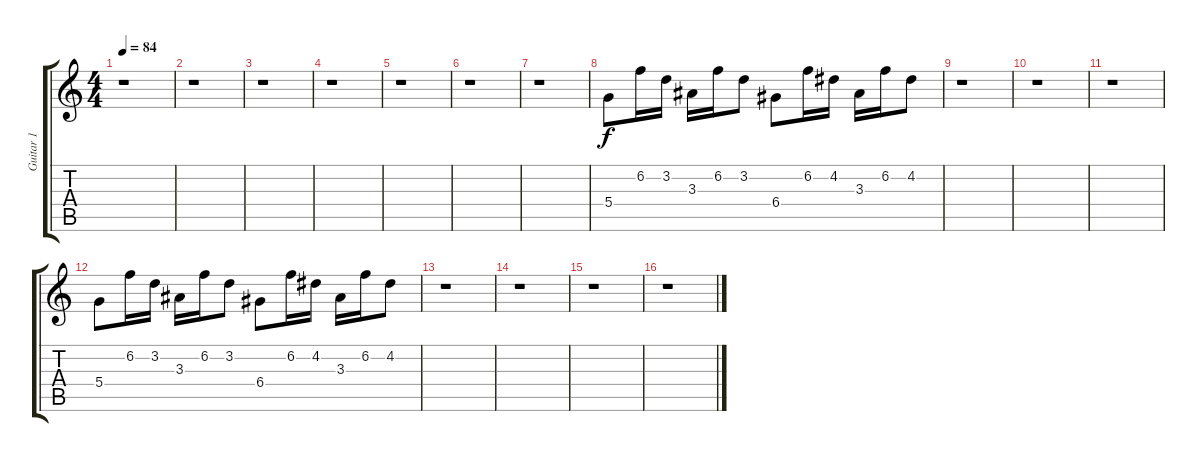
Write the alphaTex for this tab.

\track ("Guitar 1" "Guitar 1") {instrument acousticguitarsteel}
\staff {score tabs}
\tuning (E4 B3 G3 D3 A2 E2) {hide}
\ts (4 4)
\tempo 84
\clef g2
\ks c
r.1{dy f} |
r.1 |
r.1 |
r.1 |
r.1 |
r.1 |
r.1 |
5.4.8 6.2.16 3.2.16 3.3.16 6.2.16 3.2.8 6.4.8 6.2.16 4.2.16{txt ""} 3.3.16 6.2.16 4.2.8 |
r.1 |
r.1 |
r.1 |
5.4.8 6.2.16 3.2.16 3.3.16 6.2.16 3.2.8 6.4.8 6.2.16 4.2.16 3.3.16 6.2.16 4.2.8 |
r.1 |
r.1 |
r.1 |
r.1
